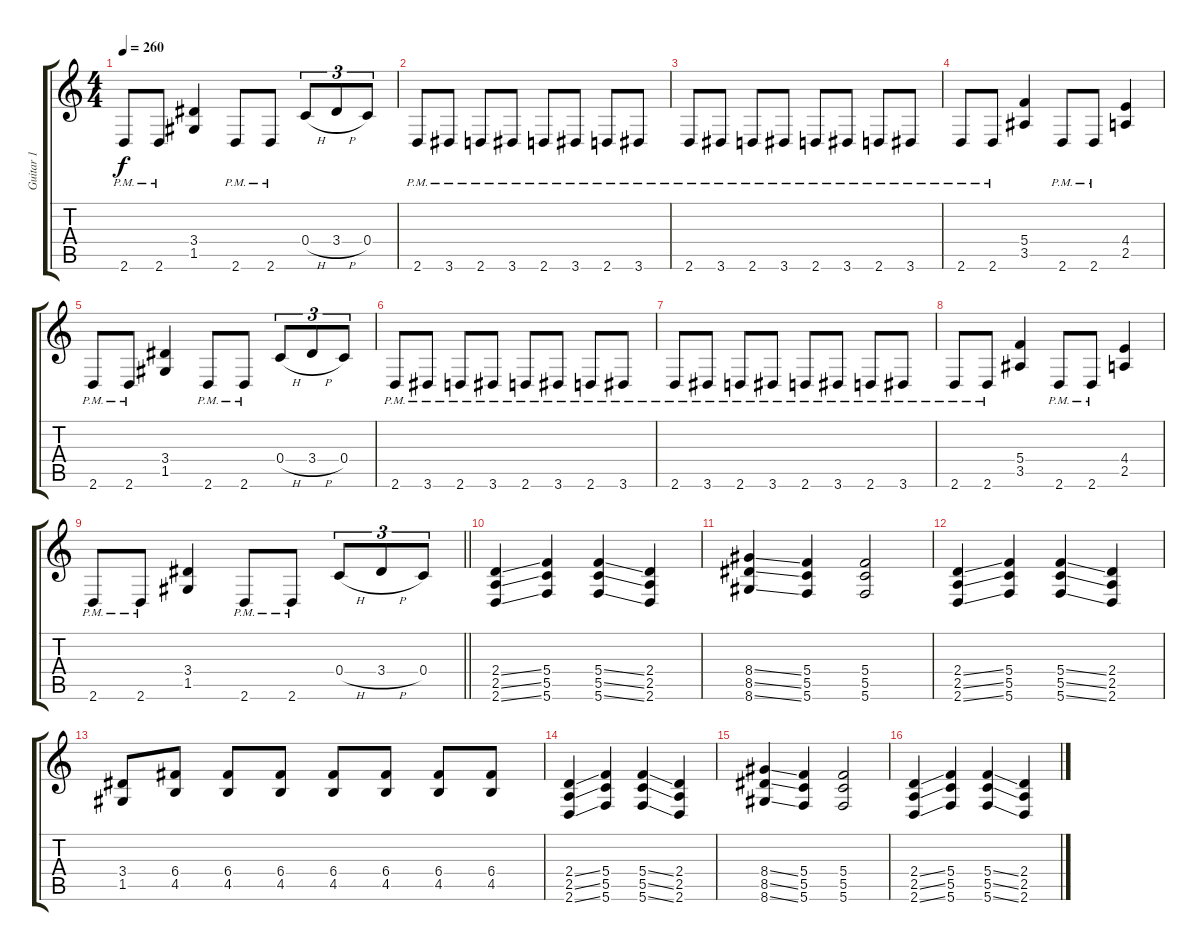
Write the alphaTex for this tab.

\track ("Guitar 1" "Guitar 1") {instrument distortionguitar}
\staff {score tabs}
\tuning (D4 A3 F3 C3 G2 C2) {hide}
\ts (4 4)
\tempo 260
\clef g2
\ks c
2.6{pm}.8{dy f} 2.6{pm}.8 (3.4 1.5).4 2.6{pm}.8 2.6{pm}.8 0.4{h}.8{tu (3 2)} 3.4{h}.8{tu (3 2)} 0.4.8{tu (3 2)} |
2.6{pm}.8 3.6{pm}.8 2.6{pm}.8 3.6{pm}.8 2.6{pm}.8 3.6{pm}.8 2.6{pm}.8 3.6{pm}.8 |
2.6{pm}.8 3.6{pm}.8 2.6{pm}.8 3.6{pm}.8 2.6{pm}.8 3.6{pm}.8 2.6{pm}.8 3.6{pm}.8 |
2.6{pm}.8 2.6{pm}.8 (5.4 3.5).4 2.6{pm}.8 2.6{pm}.8 (4.4 2.5).4 |
2.6{pm}.8 2.6{pm}.8 (3.4 1.5).4 2.6{pm}.8 2.6{pm}.8 0.4{h}.8{tu (3 2)} 3.4{h}.8{tu (3 2)} 0.4.8{tu (3 2)} |
2.6{pm}.8 3.6{pm}.8 2.6{pm}.8 3.6{pm}.8 2.6{pm}.8 3.6{pm}.8 2.6{pm}.8 3.6{pm}.8 |
2.6{pm}.8 3.6{pm}.8 2.6{pm}.8 3.6{pm}.8 2.6{pm}.8 3.6{pm}.8 2.6{pm}.8 3.6{pm}.8 |
2.6{pm}.8 2.6{pm}.8 (5.4 3.5).4 2.6{pm}.8 2.6{pm}.8 (4.4 2.5).4 |
\barLineRight lightlight
2.6{pm}.8 2.6{pm}.8 (3.4 1.5).4 2.6{pm}.8 2.6{pm}.8 0.4{h}.8{tu (3 2)} 3.4{h}.8{tu (3 2)} 0.4.8{tu (3 2)} |
(2.4{ss} 2.5{ss} 2.6{ss}).4 (5.4 5.5 5.6).4 (5.4{ss} 5.5{ss} 5.6{ss}).4 (2.4 2.5 2.6).4 |
(8.4{ss} 8.5{ss} 8.6{ss}).4 (5.4 5.5 5.6).4 (5.4 5.5 5.6).2 |
(2.4{ss} 2.5{ss} 2.6{ss}).4 (5.4 5.5 5.6).4 (5.4{ss} 5.5{ss} 5.6{ss}).4 (2.4 2.5 2.6).4 |
(3.4 1.5).8 (6.4 4.5).8 (6.4 4.5).8 (6.4 4.5).8 (6.4 4.5).8 (6.4 4.5).8 (6.4 4.5).8 (6.4 4.5).8 |
(2.4{ss} 2.5{ss} 2.6{ss}).4 (5.4 5.5 5.6).4 (5.4{ss} 5.5{ss} 5.6{ss}).4 (2.4 2.5 2.6).4 |
(8.4{ss} 8.5{ss} 8.6{ss}).4 (5.4 5.5 5.6).4 (5.4 5.5 5.6).2 |
(2.4{ss} 2.5{ss} 2.6{ss}).4 (5.4 5.5 5.6).4 (5.4{ss} 5.5{ss} 5.6{ss}).4 (2.4 2.5 2.6).4
